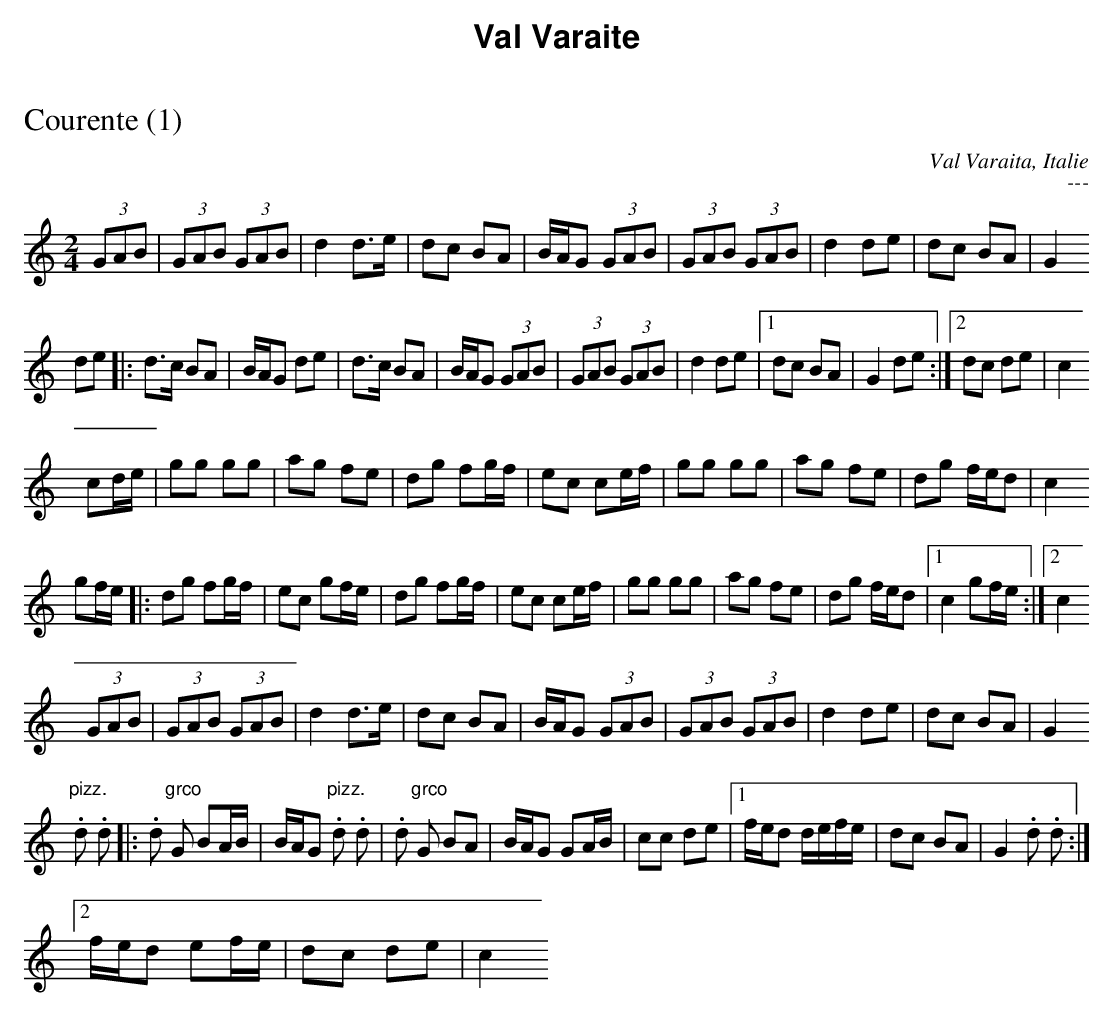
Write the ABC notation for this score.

X:1
T:Courente (1)
O:Val Varaita, Italie
M:2/4
L:1/8
K:C
(3GAB|(3GAB (3GAB|d2 d>e|dc BA|B/2A/2G (3GAB|(3GAB (3GAB|d2 de|dc BA|G2
de|:d>c BA|B/2A/2G de|d>c BA|B/2A/2G (3GAB|(3GAB (3GAB|d2 de| [1 dc BA|G2 de:| [2 dc de |c2
cd/2e/2|gg gg|ag fe|dg fg/2f/2|ec ce/2f/2|gg gg|ag fe|dg f/2e/2d|c2
gf/2e/2|:dg fg/2f/2 |ec gf/2e/2|dg fg/2f/2|ec ce/2f/2|gg gg|ag fe|dg f/2e/2d| [1 c2 gf/2e/2:| [2 c2
(3GAB|(3GAB (3GAB|d2 d>e|dc BA|B/2A/2G (3GAB|(3GAB (3GAB|d2 de|dc BA|G2
"pizz.".d .d|:.d "grco"G BA/2B/2|B/2A/2G "pizz.".d .d|.d "grco"G BA|B/2A/2G GA/2B/2|cc de| [1f/2e/2d d/2e/2f/2e/2|dc BA|G2 .d .d:|
 [2 f/2e/2d ef/2e/2|dc de|c2
